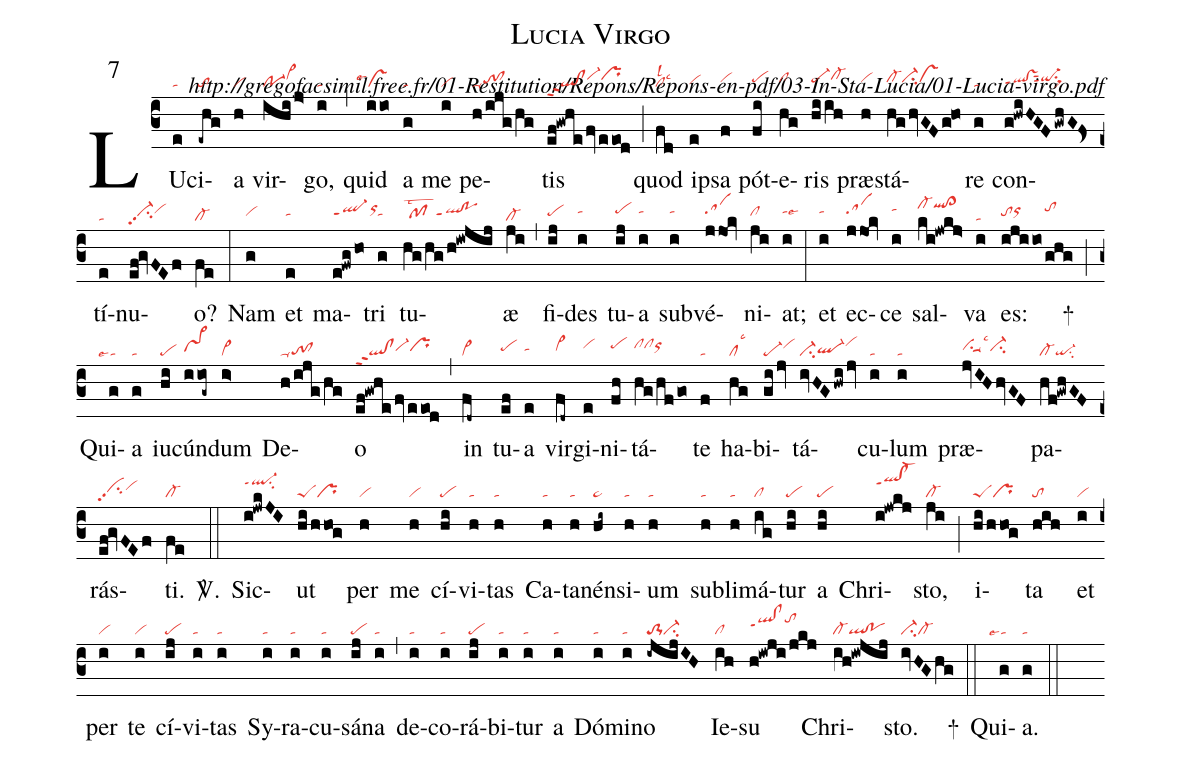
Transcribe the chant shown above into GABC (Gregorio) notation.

name: Lucia Virgo;
commentary: http://gregofacsimil.free.fr/01-Restitution/Repons/Repons-en-pdf/03-In-Sta-Lucia/01-Lucia-virgo.pdf;
mode: 7;
nabc-lines: 1;
%%
(c3)
LU(e|ta)ci(-ehg|to)a(h|vi) vir(ihi/j>|po-1vi>hi)go,(i|ta) (,)
quid(iio|```vslse4) a(g|ta) me(i|vi) pe(h/ijg/hg|ta-tohg!clhg)tis(ef!gwhe/fv/eeod|ql!clppt2vi-hiprhi) (;)
quod(fd|cllsl2lsc3) ip(e|vihg)sa(f|vihh) pót(fi|pehh)e(hg|clhh)ris(hiih|pe-hhcl-hi) præ(h|vihh)stá(hg/hvGFg!ho|cl-hhci-hhvshh)re(g|ta) con(g!hwiHGF/gwhG!Fs>|qlhg!vshgppt1sut2qi-hhsu1sux1)tí(e|ta)nu(ef!gvFEf|vi-hhpp2su2vihi)o?(fe|cl-) (:)
Nam(g|vihh) et(e|tahh) ma(e!fwg/ho|ql-hhppt1orhj)tri(g|tahh) tu(hg/hg/h!iwjij|pfhglstw2qlhh!pohhppt1)æ(ji|cl-) (,)
fi(ij|pehh)des(i|tahi) tu(ij|pehi)a(i|tahi) sub(i|tahi)vé(jjOk|sahi)ni(ji|clhh)at;(i|tahilse6) (:)
et(i|tahi) ec(jjOk|sahi)ce(i|tahj) sal(ki!jwkj>|cl-hkqlhk!cl>hk)va(i|ta) es:(ijiio/|tohhorhi|ghg|tohj) +(;)
Qui(g|```talse4)a(g|ta) iu(hi|pe)cún(iiog~|vs>hh)dum(i>|vi>) De(h/ijg/hg|ta-to!cl)o(ef!gwhe/fv/eeod|ql!clppt2vi-hhprhh) (,)
in(fd~|vi>) tu(ef|pehh)a(e|tahh) vir(fd~|vi>hh)gi(e|vihi)ni(fh|pehi)tá(hg/hfgo|clhiclhiorhi)te(f|ta) ha(hg|cllsc3)bi(gi/jv|pe-vihi)tá(ivHG/hwi/jv|ci-ql-hgvihj)cu(i|ta)lum(i|ta) præ(jvIHhvGF|vihhsu1suu1lsc3ci-hh)pa(hf!gwhGF|cl-qi-su2)rás(ef!gvFEf|vihhpp2su2vihi)ti.(fe|cl-) <sp>V/</sp>.(::)
Sic(i!jwkJI|ql-hkppt1su2)ut(hi/hhog|peSpr) per(h|vi) me(h|vi) cí(hi|pe)vi(h|ta)tas(h|ta) Ca(h|ta)ta(h|ta)nén(hi~|ta>)si(h|ta)um(h|ta) sub(h|ta)li(h|ta)má(ig|cl)tur(hi|pe) a(hi|pe) Chri(i!jwkj|qlhk!cl-hkppt1)sto,(ji|cl-) (;)
i(hi/hhog|peSpr)ta(hih|to) et(i|vi) per(i|vi) te(i|vi) cí(ij|pe)vi(i|ta)tas(i|ta) Sy(i|ta)ra(i|ta)cu(i|ta)sá(ij|pe)na(i|ta) (,)
de(i|ta)co(i|ta)rá(ij|pe)bi(i|ta)tur(i|ta) a(i|ta) Dó(i|ta)mi(i|ta)no(-ijijIH|to-1ci-) Ie(ih|cl)su(h!iwji/jkj|qlhi!clhippt1tohk) Chri(ih!iwjij|cl-ql!po)sto.(ivHGhg|ci-cl-) +(::)
Qui(g|```talse4)a.(g|ta) (::)
